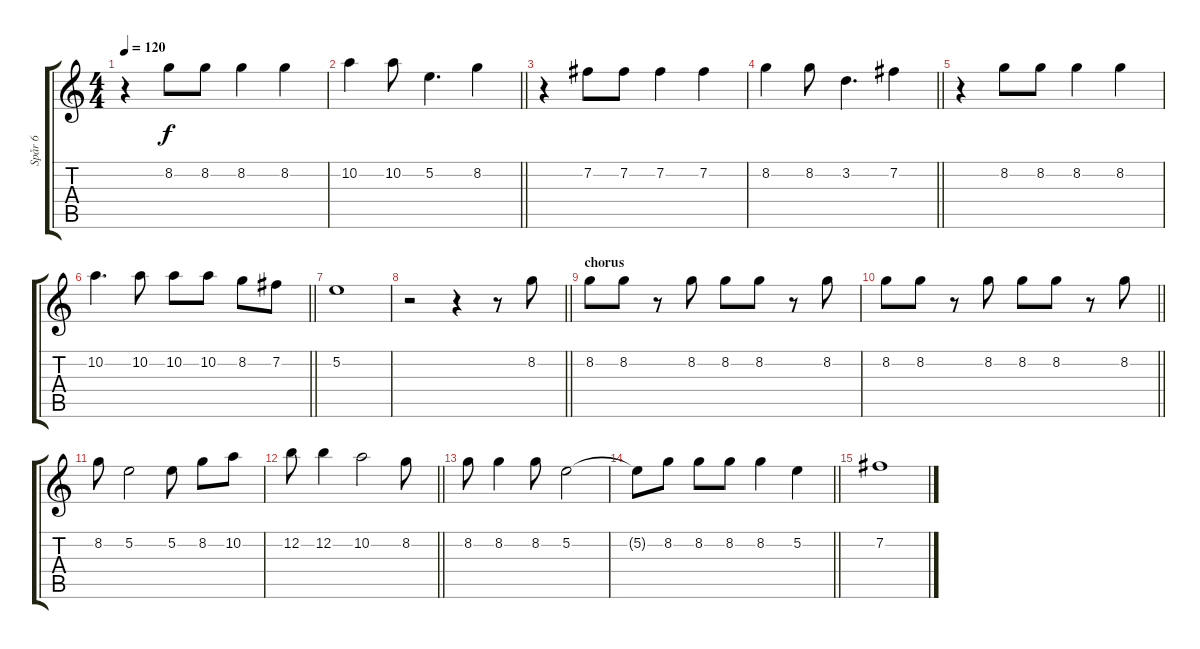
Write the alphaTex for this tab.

\track ("Spår 6" "Spår 6") {instrument acousticguitarsteel}
\staff {score tabs}
\tuning (E4 B3 G3 D3 A2 E2) {hide}
\ts (4 4)
\tempo 120
\clef g2
\ks c
r.4{dy f} 8.2.8 8.2.8 8.2.4 8.2.4 |
\barLineRight lightlight
10.2.4 10.2.8 5.2.4{d} 8.2.4 |
r.4 7.2.8 7.2.8 7.2.4 7.2.4 |
\barLineRight lightlight
8.2.4 8.2.8 3.2.4{d} 7.2.4 |
r.4 8.2.8 8.2.8 8.2.4 8.2.4 |
\barLineRight lightlight
10.2.4{d} 10.2.8 10.2.8 10.2.8 8.2.8 7.2.8 |
5.2.1 |
\barLineRight lightlight
r.2 r.4 r.8 8.2.8 |
\section ("" "chorus")
8.2.8 8.2.8 r.8 8.2.8 8.2.8 8.2.8 r.8 8.2.8 |
\barLineRight lightlight
8.2.8 8.2.8 r.8 8.2.8 8.2.8 8.2.8 r.8 8.2.8 |
8.2.8 5.2.2 5.2.8 8.2.8 10.2.8 |
\barLineRight lightlight
12.2.8 12.2.4 10.2.2 8.2.8 |
8.2.8 8.2.4 8.2.8 5.2.2 |
\barLineRight lightlight
5.2{t}.8 8.2.8 8.2.8 8.2.8 8.2.4 5.2.4 |
7.2.1
